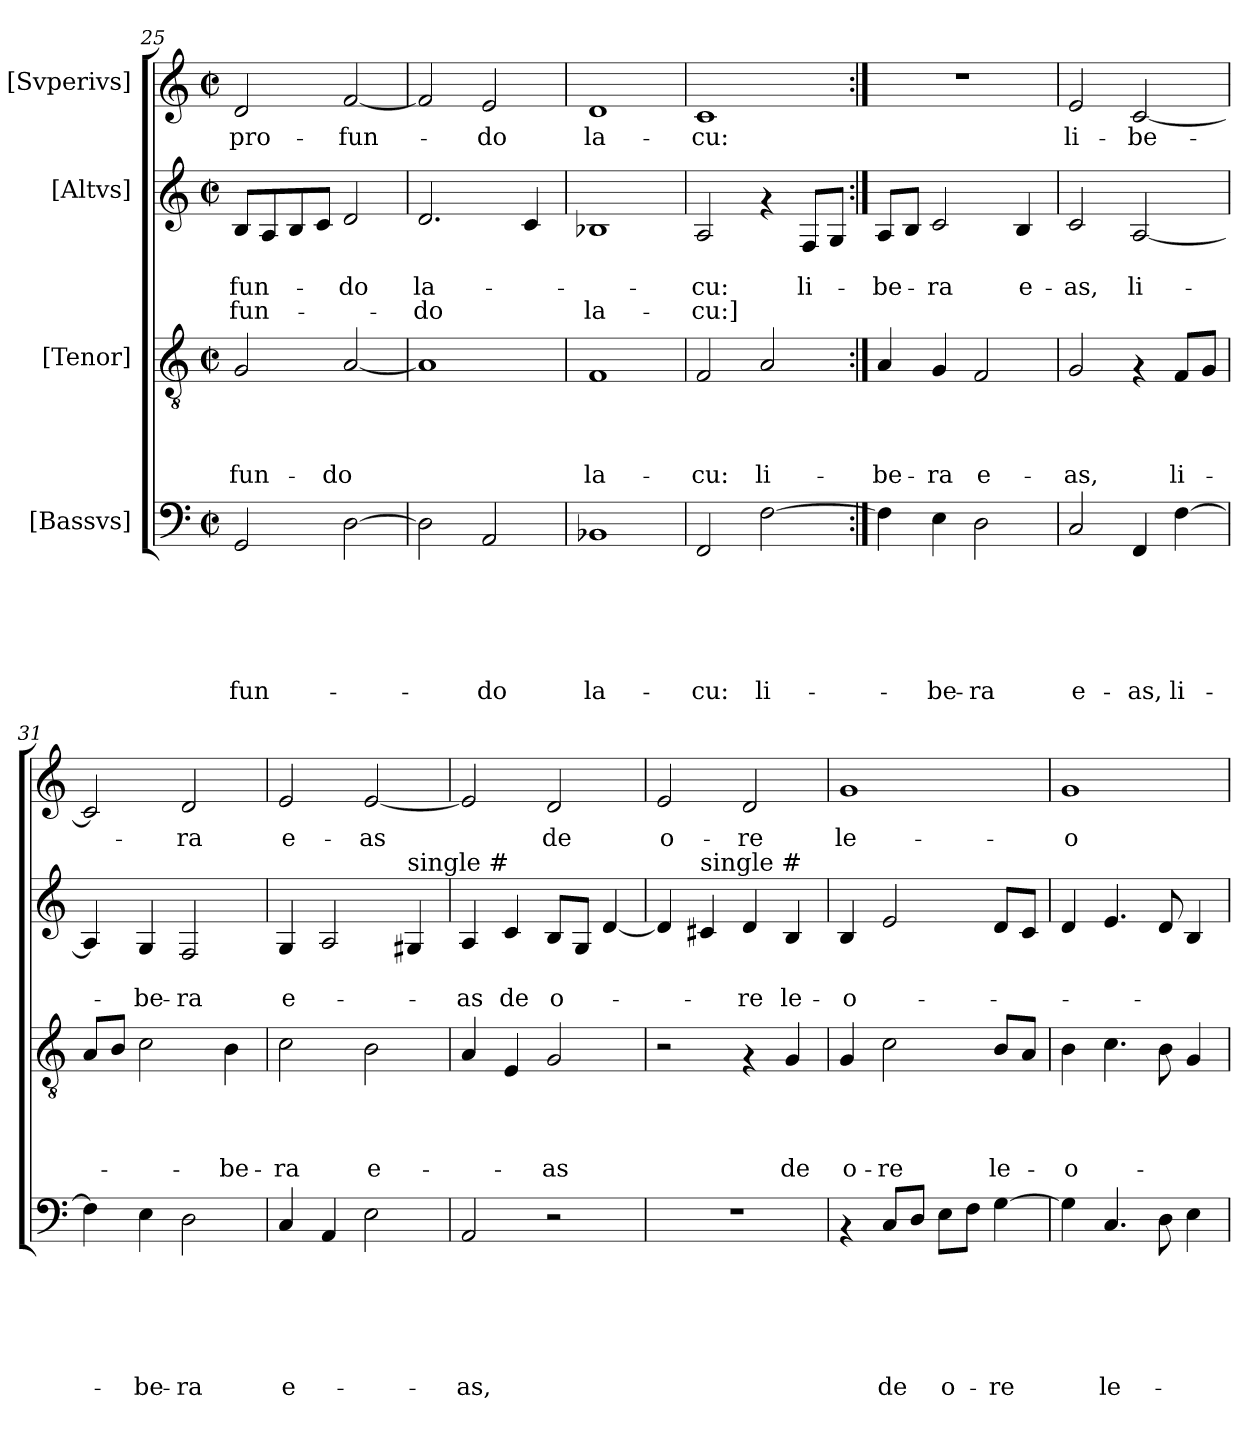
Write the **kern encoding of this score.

**kern	**text	**text	**text	**text	**text	**text	**kern	**text	**text	**text	**text	**kern	**text	**text	**text	**kern	**text
*part4	*part4	*part4	*part4	*part4	*part4	*part4	*part3	*part3	*part3	*part3	*part3	*part2	*part2	*part2	*part2	*part1	*part1
*staff4	*staff4	*staff4	*staff4	*staff4	*staff4	*staff4	*staff3	*staff3	*staff3	*staff3	*staff3	*staff2	*staff2	*staff2	*staff2	*staff1	*staff1
*I"[Bassvs]	*	*	*	*	*	*	*I"[Tenor]	*	*	*	*	*I"[Altvs]	*	*	*	*I"[Svperivs]	*
*clefF4	*	*	*	*	*	*	*clefGv2	*	*	*	*	*clefG2	*	*	*	*clefG2	*
*k[]	*	*	*	*	*	*	*k[]	*	*	*	*	*k[]	*	*	*	*k[]	*
*C:	*	*	*	*	*	*	*C:	*	*	*	*	*C:	*	*	*	*C:	*
*M2/2	*	*	*	*	*	*	*M2/2	*	*	*	*	*M2/2	*	*	*	*M2/2	*
*met(c|)	*	*	*	*	*	*	*met(c|)	*	*	*	*	*met(c|)	*	*	*	*met(c|)	*
=25	=25	=25	=25	=25	=25	=25	=25	=25	=25	=25	=25	=25	=25	=25	=25	=25	=25
!	!	!	!	!	!	!LO:LY:b	!	!	!	!	!LO:LY:b	!	!	!LO:LY:b	!LO:LY:b	!	!LO:LY:b
2GG/	.	.	.	.	.	-fun-	2G/	.	.	.	-fun-	8B/L	.	-fun-	fun-	2d/	pro-
.	.	.	.	.	.	.	.	.	.	.	.	8A/	.	.	.	.	.
.	.	.	.	.	.	.	.	.	.	.	.	8B/	.	.	.	.	.
.	.	.	.	.	.	.	.	.	.	.	.	8c/J	.	.	.	.	.
!	!	!	!	!	!	!	!	!	!	!	!LO:LY:b	!	!	!LO:LY:b	!	!	!LO:LY:b
[>2D\	.	.	.	.	.	.	[<2A/	.	.	.	-do	2d/	.	-do	.	[<2f/	-fun-
=26	=26	=26	=26	=26	=26	=26	=26	=26	=26	=26	=26	=26	=26	=26	=26	=26	=26
!	!	!	!	!	!	!	!	!	!	!	!	!	!	!LO:LY:b	!LO:LY:b	!	!
2D\]	.	.	.	.	.	.	1A]	.	.	.	.	2.d/	.	la-	-do	2f/]	.
!	!	!	!	!	!	!LO:LY:b	!	!	!	!	!	!	!	!	!	!	!LO:LY:b
2AA/	.	.	.	.	.	-do	.	.	.	.	.	.	.	.	.	2e/	-do
.	.	.	.	.	.	.	.	.	.	.	.	4c/	.	.	.	.	.
=27	=27	=27	=27	=27	=27	=27	=27	=27	=27	=27	=27	=27	=27	=27	=27	=27	=27
!	!	!	!	!	!	!LO:LY:b	!	!	!	!	!LO:LY:b	!	!	!	!LO:LY:b	!	!LO:LY:b
1BB-X	.	.	.	.	.	la-	1F	.	.	.	la-	1B-X	.	.	la-	1d	la-
=28	=28	=28	=28	=28	=28	=28	=28	=28	=28	=28	=28	=28	=28	=28	=28	=28	=28
!	!	!	!	!	!	!LO:LY:b	!	!	!	!	!LO:LY:b	!	!	!LO:LY:b	!LO:LY:b	!	!LO:LY:b
2FF/	.	.	.	.	.	-cu:	2F/	.	.	.	-cu:	2A/	.	-cu:	-cu:]	1c	-cu:
!	!	!	!	!	!	!LO:LY:b	!	!	!	!	!LO:LY:b	!	!	!	!	!	!
[>2F\	.	.	.	.	.	li-	2A/	.	.	.	li-	4rf	.	.	.	.	.
!	!	!	!	!	!	!	!	!	!	!	!	!	!	!LO:LY:b	!	!	!
.	.	.	.	.	.	.	.	.	.	.	.	8F/L	.	li-	.	.	.
.	.	.	.	.	.	.	.	.	.	.	.	8G/J	.	.	.	.	.
=29:|!	=29:|!	=29:|!	=29:|!	=29:|!	=29:|!	=29:|!	=29:|!	=29:|!	=29:|!	=29:|!	=29:|!	=29:|!	=29:|!	=29:|!	=29:|!	=29:|!	=29:|!
!	!	!	!	!	!	!	!	!	!	!	!LO:LY:b	!	!	!LO:LY:b	!	!	!
4F\]	.	.	.	.	.	.	4A/	.	.	.	-be-	8A/L	.	-be-	.	1r	.
.	.	.	.	.	.	.	.	.	.	.	.	8B/J	.	.	.	.	.
!	!	!	!	!	!	!LO:LY:b	!	!	!	!	!LO:LY:b	!	!	!LO:LY:b	!	!	!
4E\	.	.	.	.	.	-be-	4G/	.	.	.	-ra	2c/	.	-ra	.	.	.
!	!	!	!	!	!	!LO:LY:b	!	!	!	!	!LO:LY:b	!	!	!	!	!	!
2D\	.	.	.	.	.	-ra	2F/	.	.	.	e-	.	.	.	.	.	.
!	!	!	!	!	!	!	!	!	!	!	!	!	!	!LO:LY:b	!	!	!
.	.	.	.	.	.	.	.	.	.	.	.	4B/	.	e-	.	.	.
!!LO:PB:g=z
=30	=30	=30	=30	=30	=30	=30	=30	=30	=30	=30	=30	=30	=30	=30	=30	=30	=30
!	!	!	!	!	!	!LO:LY:b	!	!	!	!	!LO:LY:b	!	!	!LO:LY:b	!	!	!LO:LY:b
2C/	.	.	.	.	.	e-	2G/	.	.	.	-as,	2c/	.	-as,	.	2e/	li-
!	!	!	!	!	!	!LO:LY:b	!	!	!	!	!	!	!	!LO:LY:b	!	!	!LO:LY:b
4FF/	.	.	.	.	.	-as,	4rF	.	.	.	.	[<2A/	.	li-	.	[<2c/	-be-
!	!	!	!	!	!	!LO:LY:b	!	!	!	!	!LO:LY:b	!	!	!	!	!	!
[>4F\	.	.	.	.	.	li-	8F/L	.	.	.	li-	.	.	.	.	.	.
.	.	.	.	.	.	.	8G/J	.	.	.	.	.	.	.	.	.	.
=31	=31	=31	=31	=31	=31	=31	=31	=31	=31	=31	=31	=31	=31	=31	=31	=31	=31
4F\]	.	.	.	.	.	.	8A/L	.	.	.	.	4A/]	.	.	.	2c/]	.
.	.	.	.	.	.	.	8B/J	.	.	.	.	.	.	.	.	.	.
!	!	!	!	!	!	!LO:LY:b	!	!	!	!	!	!	!	!LO:LY:b	!	!	!
4E\	.	.	.	.	.	-be-	2c\	.	.	.	.	4G/	.	-be-	.	.	.
!	!	!	!	!	!	!LO:LY:b	!	!	!	!	!	!	!	!LO:LY:b	!	!	!LO:LY:b
2D\	.	.	.	.	.	-ra	.	.	.	.	.	2F/	.	-ra	.	2d/	-ra
!	!	!	!	!	!	!	!	!	!	!	!LO:LY:b	!	!	!	!	!	!
.	.	.	.	.	.	.	4B\	.	.	.	-be-	.	.	.	.	.	.
=32	=32	=32	=32	=32	=32	=32	=32	=32	=32	=32	=32	=32	=32	=32	=32	=32	=32
!	!	!	!	!	!	!LO:LY:b	!	!	!	!	!LO:LY:b	!	!	!LO:LY:b	!	!	!LO:LY:b
4C/	.	.	.	.	.	e-	2c\	.	.	.	-ra	4G/	.	e-	.	2e/	e-
4AA/	.	.	.	.	.	.	.	.	.	.	.	2A/	.	.	.	.	.
!	!	!	!	!	!	!	!	!	!	!	!LO:LY:b	!	!	!	!	!	!LO:LY:b
2E\	.	.	.	.	.	.	2B\	.	.	.	e-	.	.	.	.	[<2e/	-as
!	!	!	!	!	!	!	!	!	!	!	!	!LO:TX:a:t=single #	!	!	!	!	!
.	.	.	.	.	.	.	.	.	.	.	.	4G#/	.	.	.	.	.
=33	=33	=33	=33	=33	=33	=33	=33	=33	=33	=33	=33	=33	=33	=33	=33	=33	=33
!	!	!	!	!	!	!LO:LY:b	!	!	!	!	!	!	!	!LO:LY:b	!	!	!
2AA/	.	.	.	.	.	-as,	4A/	.	.	.	.	4A/	.	-as	.	2e/]	.
!	!	!	!	!	!	!	!	!	!	!	!	!	!	!LO:LY:b	!	!	!
.	.	.	.	.	.	.	4E/	.	.	.	.	4c/	.	de	.	.	.
!	!	!	!	!	!	!	!	!	!	!	!LO:LY:b	!	!	!LO:LY:b	!	!	!LO:LY:b
2r	.	.	.	.	.	.	2G/	.	.	.	-as	8B/L	.	o-	.	2d/	de
.	.	.	.	.	.	.	.	.	.	.	.	8G/J	.	.	.	.	.
.	.	.	.	.	.	.	.	.	.	.	.	[<4d/	.	.	.	.	.
=34	=34	=34	=34	=34	=34	=34	=34	=34	=34	=34	=34	=34	=34	=34	=34	=34	=34
!	!	!	!	!	!	!	!	!	!	!	!	!	!	!	!	!	!LO:LY:b
1r	.	.	.	.	.	.	2r	.	.	.	.	4d/]	.	.	.	2e/	o-
!	!	!	!	!	!	!	!	!	!	!	!	!LO:TX:a:t=single #	!	!	!	!	!
.	.	.	.	.	.	.	.	.	.	.	.	4c#/	.	.	.	.	.
!	!	!	!	!	!	!	!	!	!	!	!	!	!	!LO:LY:b	!	!	!LO:LY:b
.	.	.	.	.	.	.	4rF	.	.	.	.	4d/	.	-re	.	2d/	-re
!	!	!	!	!	!	!	!	!	!	!	!LO:LY:b	!	!	!LO:LY:b	!	!	!
.	.	.	.	.	.	.	4G/	.	.	.	de	4B/	.	le-	.	.	.
=35	=35	=35	=35	=35	=35	=35	=35	=35	=35	=35	=35	=35	=35	=35	=35	=35	=35
!	!	!	!	!	!	!	!	!	!	!	!LO:LY:b	!	!	!LO:LY:b	!	!	!LO:LY:b
4rAA	.	.	.	.	.	.	4G/	.	.	.	o-	4B/	.	-o-	.	1g	le-
!	!	!	!	!	!	!LO:LY:b	!	!	!	!	!LO:LY:b	!	!	!	!	!	!
8C/L	.	.	.	.	.	de	2c\	.	.	.	-re	2e/	.	.	.	.	.
8D/J	.	.	.	.	.	.	.	.	.	.	.	.	.	.	.	.	.
!	!	!	!	!	!	!LO:LY:b	!	!	!	!	!	!	!	!	!	!	!
8E\L	.	.	.	.	.	o-	.	.	.	.	.	.	.	.	.	.	.
8F\J	.	.	.	.	.	.	.	.	.	.	.	.	.	.	.	.	.
!	!	!	!	!	!	!LO:LY:b	!	!	!	!	!LO:LY:b	!	!	!	!	!	!
[>4G\	.	.	.	.	.	-re	8B/L	.	.	.	le-	8d/L	.	.	.	.	.
.	.	.	.	.	.	.	8A/J	.	.	.	.	8c/J	.	.	.	.	.
!!LO:PB:g=z
=36	=36	=36	=36	=36	=36	=36	=36	=36	=36	=36	=36	=36	=36	=36	=36	=36	=36
!	!	!	!	!	!	!	!	!	!	!	!LO:LY:b	!	!	!	!	!	!LO:LY:b
4G\]	.	.	.	.	.	.	4B\	.	.	.	-o-	4d/	.	.	.	1g	-o-
!	!	!	!	!	!	!LO:LY:b	!	!	!	!	!	!	!	!	!	!	!
4.C/	.	.	.	.	.	le-	4.c\	.	.	.	.	4.e/	.	.	.	.	.
8D\	.	.	.	.	.	.	8B\	.	.	.	.	8d/	.	.	.	.	.
4E\	.	.	.	.	.	.	4G/	.	.	.	.	4B/	.	.	.	.	.
=	=	=	=	=	=	=	=	=	=	=	=	=	=	=	=	=	=
*-	*-	*-	*-	*-	*-	*-	*-	*-	*-	*-	*-	*-	*-	*-	*-	*-	*-
